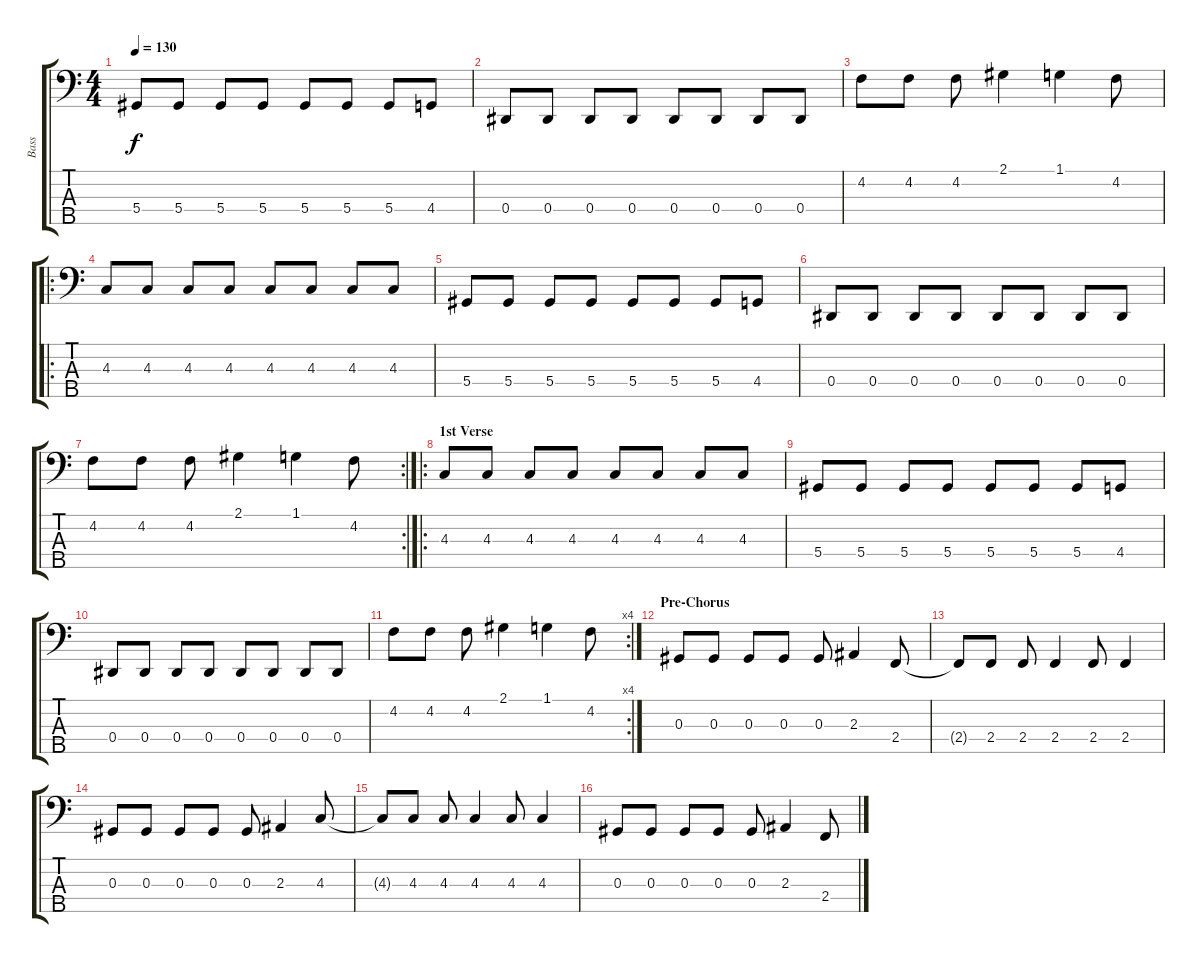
\track ("Bass" "Bass") {instrument electricbassfinger}
\staff {score tabs}
\tuning (Gb2 Db2 Ab1 Eb1 Bb0) {hide}
\ts (4 4)
\tempo 130
\clef f4
\ks c
5.4.8{dy f} 5.4.8 5.4.8 5.4.8 5.4.8 5.4.8 5.4.8 4.4.8 |
0.4.8 0.4.8 0.4.8 0.4.8 0.4.8 0.4.8 0.4.8 0.4.8 |
4.2.8 4.2.8 4.2.8 2.1.4 1.1.4 4.2.8 |
\ro
4.3.8 4.3.8 4.3.8 4.3.8 4.3.8 4.3.8 4.3.8 4.3.8 |
5.4.8 5.4.8 5.4.8 5.4.8 5.4.8 5.4.8 5.4.8 4.4.8 |
0.4.8 0.4.8 0.4.8 0.4.8 0.4.8 0.4.8 0.4.8 0.4.8 |
\rc 2
4.2.8 4.2.8 4.2.8 2.1.4 1.1.4 4.2.8 |
\ro
\section ("" "1st Verse")
4.3.8 4.3.8 4.3.8 4.3.8 4.3.8 4.3.8 4.3.8 4.3.8 |
5.4.8 5.4.8 5.4.8 5.4.8 5.4.8 5.4.8 5.4.8 4.4.8 |
0.4.8 0.4.8 0.4.8 0.4.8 0.4.8 0.4.8 0.4.8 0.4.8 |
\rc 4
4.2.8 4.2.8 4.2.8 2.1.4 1.1.4 4.2.8 |
\section ("" "Pre-Chorus")
0.3.8 0.3.8 0.3.8 0.3.8 0.3.8 2.3.4 2.4.8 |
2.4{t}.8 2.4.8 2.4.8 2.4.4 2.4.8 2.4.4 |
0.3.8 0.3.8 0.3.8 0.3.8 0.3.8 2.3.4 4.3.8 |
4.3{t}.8 4.3.8 4.3.8 4.3.4 4.3.8 4.3.4 |
0.3.8 0.3.8 0.3.8 0.3.8 0.3.8 2.3.4 2.4.8
